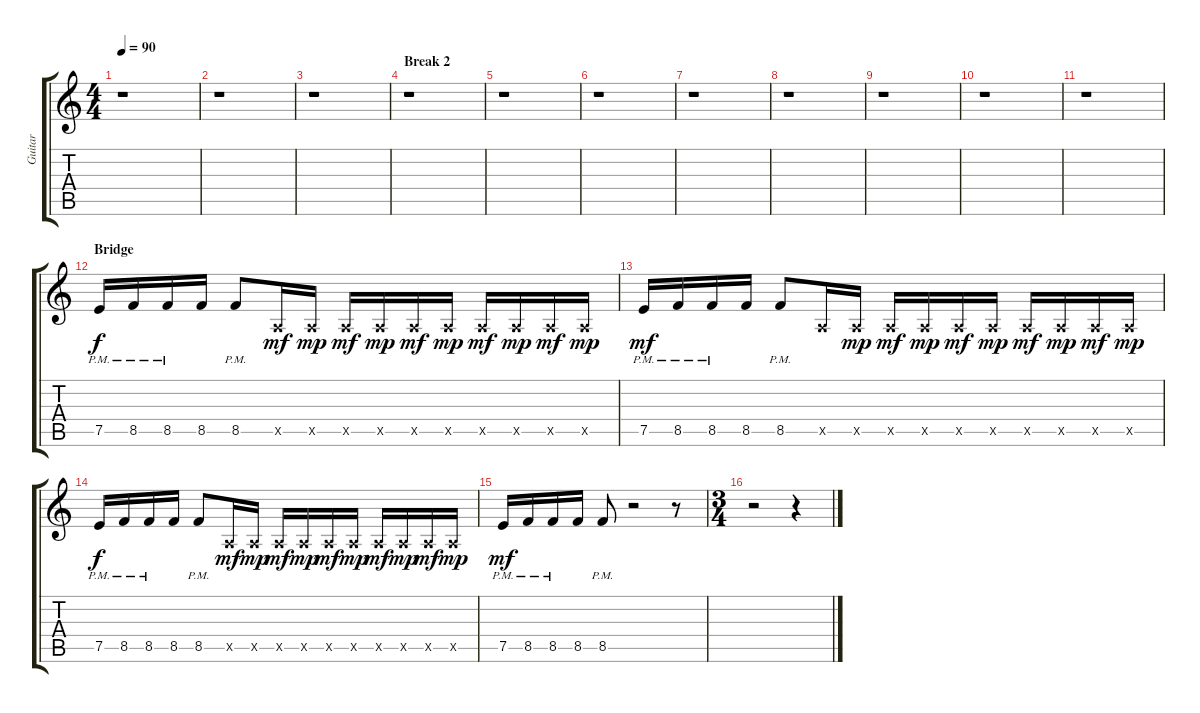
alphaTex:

\track ("Guitar" "Guitar") {instrument electricguitarmuted}
\staff {score tabs}
\tuning (E4 B3 G3 D3 A2 E2) {hide}
\ts (4 4)
\tempo 90
\clef g2
\ks c
r.1{dy f} |
r.1 |
r.1 |
\section ("" "Break 2")
r.1 |
r.1 |
r.1 |
r.1 |
r.1 |
r.1 |
r.1 |
r.1 |
\section ("" "Bridge")
7.5{pm}.16 8.5{pm}.16 8.5{pm}.16 8.5.16 8.5{pm}.8 0.5{x}.16{dy mf} 0.5{x}.16{dy mp} 0.5{x}.16{dy mf} 0.5{x}.16{dy mp} 0.5{x}.16{dy mf} 0.5{x}.16{dy mp} 0.5{x}.16{dy mf} 0.5{x}.16{dy mp} 0.5{x}.16{dy mf} 0.5{x}.16{dy mp} |
7.5{pm}.16{dy mf} 8.5{pm}.16 8.5{pm}.16 8.5.16 8.5{pm}.8 0.5{x}.16 0.5{x}.16{dy mp} 0.5{x}.16{dy mf} 0.5{x}.16{dy mp} 0.5{x}.16{dy mf} 0.5{x}.16{dy mp} 0.5{x}.16{dy mf} 0.5{x}.16{dy mp} 0.5{x}.16{dy mf} 0.5{x}.16{dy mp} |
7.5{pm}.16{dy f} 8.5{pm}.16 8.5{pm}.16 8.5.16 8.5{pm}.8 0.5{x}.16{dy mf} 0.5{x}.16{dy mp} 0.5{x}.16{dy mf} 0.5{x}.16{dy mp} 0.5{x}.16{dy mf} 0.5{x}.16{dy mp} 0.5{x}.16{dy mf} 0.5{x}.16{dy mp} 0.5{x}.16{dy mf} 0.5{x}.16{dy mp} |
7.5{pm}.16{dy mf} 8.5{pm}.16 8.5{pm}.16 8.5.16 8.5{pm}.8 r.2 r.8 |
\ts (3 4)
r.2 r.4
